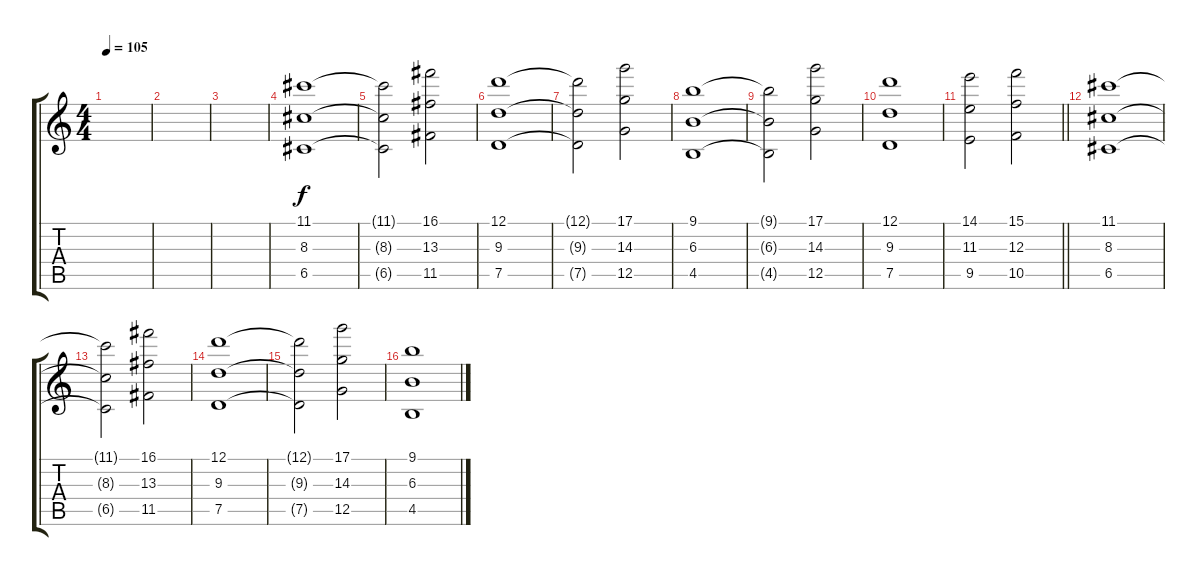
\track "" {instrument synthbass2}
\staff {score tabs}
\tuning (D4 A3 F3 C3 G2 C2) {hide}
\ts (4 4)
\tempo 105
\clef g2
\ks c
|
|
|
(11.1 8.3 6.5).1 |
(11.1{t} 8.3{t} 6.5{t}).2 (16.1 13.3 11.5).2 |
(12.1 9.3 7.5).1 |
(12.1{t} 9.3{t} 7.5{t}).2 (17.1 14.3 12.5).2 |
(9.1 6.3 4.5).1 |
(9.1{t} 6.3{t} 4.5{t}).2 (17.1 14.3 12.5).2 |
(12.1 9.3 7.5).1 |
\barLineRight lightlight
(14.1 11.3 9.5).2 (15.1 12.3 10.5).2 |
\section ("" "")
(11.1 8.3 6.5).1 |
(11.1{t} 8.3{t} 6.5{t}).2 (16.1 13.3 11.5).2 |
(12.1 9.3 7.5).1 |
(12.1{t} 9.3{t} 7.5{t}).2 (17.1 14.3 12.5).2 |
(9.1 6.3 4.5).1
